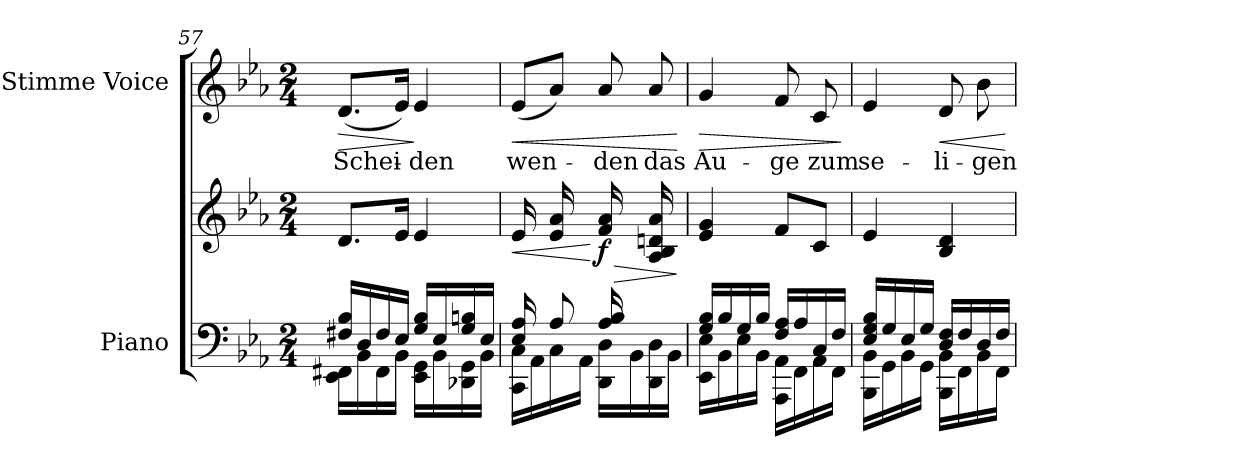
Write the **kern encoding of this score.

**kern	**kern	**dynam	**kern	**text	**dynam
*part2	*part2	*part2	*part1	*part1	*part1
*staff3	*staff2	*staff2/3	*staff1	*staff1	*staff1
*I"Piano	*	*	*I"Stimme Voice	*	*
*I'Pno	*	*	*	*	*
*clefF4	*clefG2	*	*clefG2	*	*
*k[b-e-a-]	*k[b-e-a-]	*	*k[b-e-a-]	*	*
*M2/4	*M2/4	*	*M2/4	*	*
=57	=57	=57	=57	=57	=57
*^	*	*	*	*	*
!	!	!	!	!	!	!LO:HP:b
16F#X/ 16B-/LL	16EE-\ 16FF#X\LL	8.d/L	.	(8.d/L	Schei-	>
16D/	16BB-\	.	.	.	.	.
16F#/	16FF#\	.	.	.	.	.
16E-/JJ	16BB-\JJ	16e-/Jk	.	16e-/Jk)	.	.
16G/ 16B-/LL	16EE-\ 16GG\LL	4e-/	.	4e-/	-den	]
16E-/	16BB-\	.	.	.	.	.
16G/ 16Bn/	16DD-X\ 16GG\	.	.	.	.	.
16E-/JJ	16BB-\JJ	.	.	.	.	.
=58	=58	=58	=58	=58	=58	=58
*	*^	*	*	*	*	*
!	!	!	!	!LO:HP:b	!	!	!LO:HP:b
16ryy	16CC\ 16C\LL	16E-/ 16A-/	16e-/LL	<	(8e-/L	wen-	<
16E-/	16AA-\	16ryy	16ryy	.	.	.	.
16ryy	16C\	8A-/	16e-/ 16a-/	.	8a-/J)	.	.
16A-/JJ	16AA-\JJ	.	16ryy	.	.	.	.
!	!	!	!	!LO:HP:n=1:b	!	!	!
!	!	!	!	!LO:DY:n=1:b	!	!	!
16ryy	16DD\ 16D\LL	16A-/ 16B-/	16f/ 16a-/LL	[ > f	8a-/	-den	.
16B-/	16BB-\	8.ryy	16ryy	.	.	.	.
16ryy	16DD\ 16D\	.	16A-/ 16B-/ 16dn/ 16a-/	.	8a-/	das	.
16B-/JJ	16BB-\JJ	.	16ryy	.	.	.	.
*v	*v	*v	*	*	*	*	*
.	.	]	.	.	[
=59	=59	=59	=59	=59	=59
*^	*	*	*	*	*
!	!	!	!	!	!	!LO:HP:b
16G/ 16B-/LL	16EE-\ 16E-\LL	4e-/ 4g/	.	4g/	Au-	>
16B-/	16BB-\	.	.	.	.	.
16G/	16E-\	.	.	.	.	.
16B-/JJ	16BB-\JJ	.	.	.	.	.
16F/ 16A-/LL	16AAA-\ 16AA-\LL	8f/L	.	8f/	-ge	.
16A-/	16FF\	.	.	.	.	.
16C/	16AA-\	8c/J	.	8c/	zum	.
16F/JJ	16FF\JJ	.	.	.	.	.
*v	*v	*	*	*	*	*
.	.	.	.	.	]
=60	=60	=60	=60	=60	=60
*^	*	*	*	*	*
16E-/ 16G/ 16B-/LL	16BBB-\ 16BB-\LL	4e-/	.	4e-/	se-	.
16G/	16GG\	.	.	.	.	.
16E-/	16BB-\	.	.	.	.	.
16G/JJ	16GG\JJ	.	.	.	.	.
!	!	!	!	!	!	!LO:HP:b
16D/ 16F/LL	16BBB-\ 16BB-\LL	4B-/ 4d/	.	8d/	-li-	<
16F/	16FF\	.	.	.	.	.
16D/	16BB-\	.	.	8b-\	-gen	.
16F/JJ	16FF\JJ	.	.	.	.	.
*v	*v	*	*	*	*	*
.	.	.	.	.	[
=	=	=	=	=	=
*-	*-	*-	*-	*-	*-
